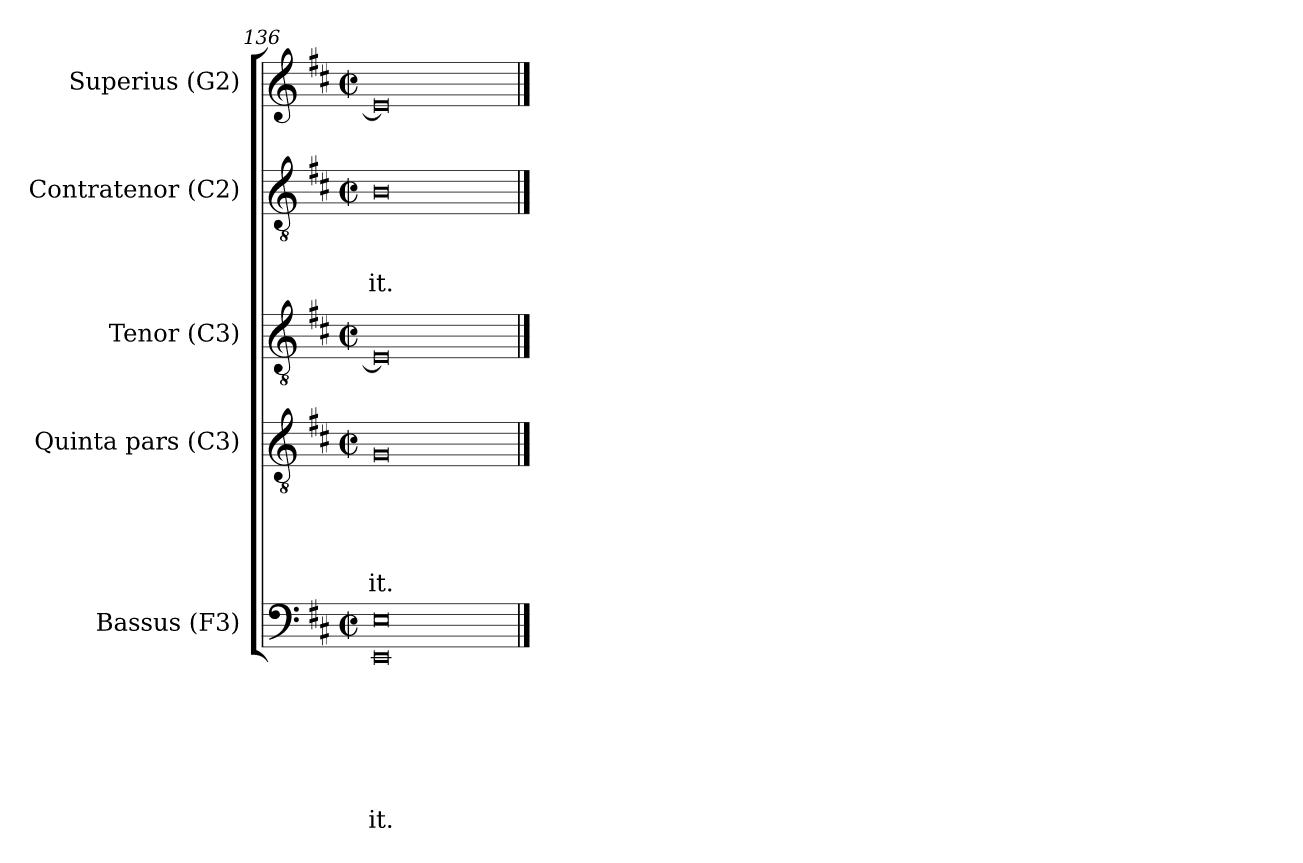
**kern	**text	**text	**text	**text	**text	**text	**text	**kern	**text	**text	**text	**text	**text	**kern	**text	**kern	**text	**text	**text	**kern
*part5	*part5	*part5	*part5	*part5	*part5	*part5	*part5	*part4	*part4	*part4	*part4	*part4	*part4	*part3	*part3	*part2	*part2	*part2	*part2	*part1
*staff5	*staff5	*staff5	*staff5	*staff5	*staff5	*staff5	*staff5	*staff4	*staff4	*staff4	*staff4	*staff4	*staff4	*staff3	*staff3	*staff2	*staff2	*staff2	*staff2	*staff1
*I"Bassus (F3)	*	*	*	*	*	*	*	*I"Quinta pars (C3)	*	*	*	*	*	*I"Tenor (C3)	*	*I"Contratenor (C2)	*	*	*	*I"Superius (G2)
*I'B.	*	*	*	*	*	*	*	*I'Q.	*	*	*	*	*	*I'T.	*	*I'Ct.	*	*	*	*I'S.
*clefF4	*	*	*	*	*	*	*	*clefGv2	*	*	*	*	*	*clefGv2	*	*clefGv2	*	*	*	*clefG2
*k[f#c#]	*	*	*	*	*	*	*	*k[f#c#]	*	*	*	*	*	*k[f#c#]	*	*k[f#c#]	*	*	*	*k[f#c#]
*D:	*	*	*	*	*	*	*	*D:	*	*	*	*	*	*D:	*	*D:	*	*	*	*D:
*M2/2	*	*	*	*	*	*	*	*M2/2	*	*	*	*	*	*M2/2	*	*M2/2	*	*	*	*M2/2
*met(c|)	*	*	*	*	*	*	*	*met(c|)	*	*	*	*	*	*met(c|)	*	*met(c|)	*	*	*	*met(c|)
=136	=136	=136	=136	=136	=136	=136	=136	=136	=136	=136	=136	=136	=136	=136	=136	=136	=136	=136	=136	=136
!	!	!	!	!	!	!	!LO:LY:b:rj	!	!	!	!	!	!LO:LY:b:rj	!	!	!	!	!	!LO:LY:b:rj	!
0EE 0E	.	.	.	.	.	.	-it.	0G	.	.	.	.	-it.	0E]	.	0B	.	.	-it.	0e]
==	==	==	==	==	==	==	==	==	==	==	==	==	==	==	==	==	==	==	==	==
*-	*-	*-	*-	*-	*-	*-	*-	*-	*-	*-	*-	*-	*-	*-	*-	*-	*-	*-	*-	*-
